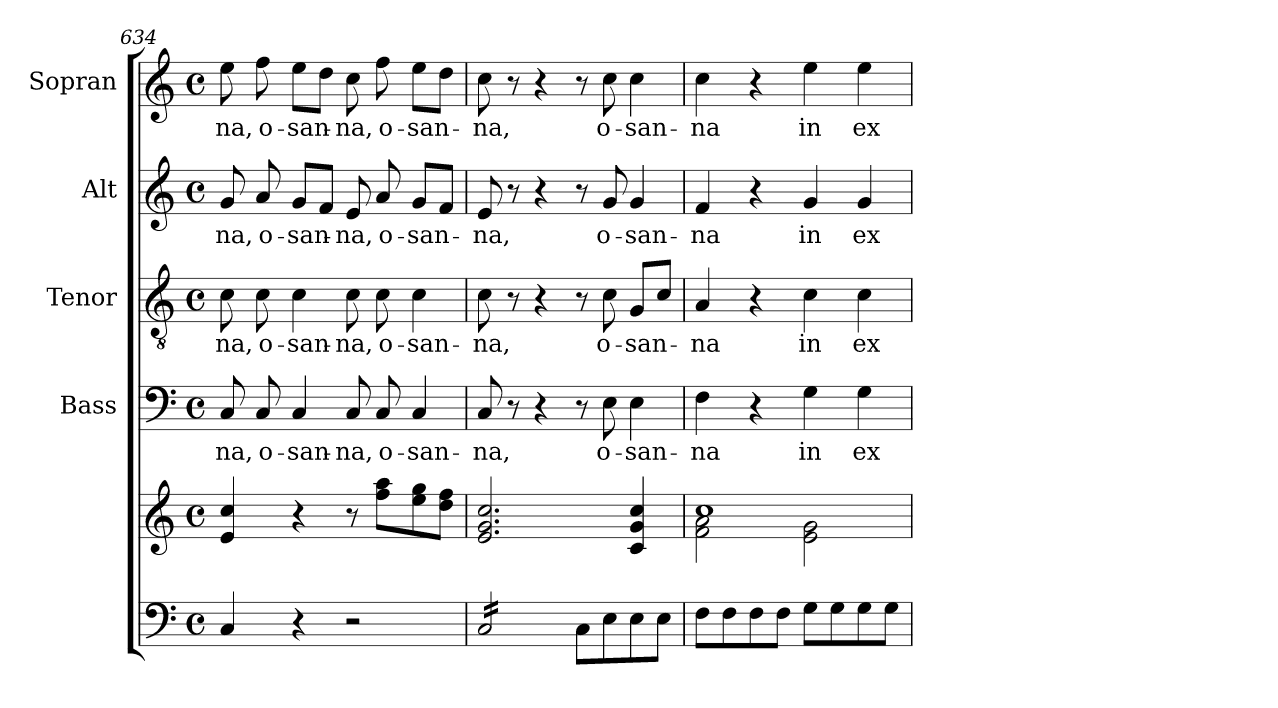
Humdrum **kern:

**kern	**kern	**kern	**text	**kern	**text	**kern	**text	**kern	**text
*part5	*part5	*part4	*part4	*part3	*part3	*part2	*part2	*part1	*part1
*staff6	*staff5	*staff4	*staff4	*staff3	*staff3	*staff2	*staff2	*staff1	*staff1
*	*	*I"Bass	*	*I"Tenor	*	*I"Alt	*	*I"Sopran	*
*	*	*I'B.	*	*I'T.	*	*I'A.	*	*I'S.	*
!!LO:LB:g=z
*clefF4	*clefG2	*clefF4	*	*clefGv2	*	*clefG2	*	*clefG2	*
*k[]	*k[]	*k[]	*	*k[]	*	*k[]	*	*k[]	*
*C:	*C:	*C:	*	*C:	*	*C:	*	*C:	*
*M4/4	*M4/4	*M4/4	*	*M4/4	*	*M4/4	*	*M4/4	*
*met(c)	*met(c)	*met(c)	*	*met(c)	*	*met(c)	*	*met(c)	*
=634	=634	=634	=634	=634	=634	=634	=634	=634	=634
!	!	!	!LO:LY:b	!	!LO:LY:b	!	!LO:LY:b	!	!LO:LY:b
4C/	4e/ 4cc/	8C/	-na,	8c\	-na,	8g/	-na,	8ee\	-na,
!	!	!	!LO:LY:b	!	!LO:LY:b	!	!LO:LY:b	!	!LO:LY:b
.	.	8C/	o-	8c\	o-	8a/	o-	8ff\	o-
!	!	!	!LO:LY:b	!	!LO:LY:b	!	!LO:LY:b	!	!LO:LY:b
4r	4r	4C/	-san-	4c\	-san-	8g/L	-san-	8ee\L	-san-
.	.	.	.	.	.	8f/J	.	8dd\J	.
!	!	!	!LO:LY:b	!	!LO:LY:b	!	!LO:LY:b	!	!LO:LY:b
2r	8r	8C/	-na,	8c\	-na,	8e/	-na,	8cc\	-na,
!	!	!	!LO:LY:b	!	!LO:LY:b	!	!LO:LY:b	!	!LO:LY:b
.	8ff\ 8aa\L	8C/	o-	8c\	o-	8a/	o-	8ff\	o-
!	!	!	!LO:LY:b	!	!LO:LY:b	!	!LO:LY:b	!	!LO:LY:b
.	8ee\ 8gg\	4C/	-san-	4c\	-san-	8g/L	-san-	8ee\L	-san-
.	8dd\ 8ff\J	.	.	.	.	8f/J	.	8dd\J	.
=635	=635	=635	=635	=635	=635	=635	=635	=635	=635
!	!	!	!LO:LY:b	!	!LO:LY:b	!	!LO:LY:b	!	!LO:LY:b
*tremolo	*	*	*	*	*	*	*	*	*
16C/LL	2.e/ 2.g/ 2.cc/	8C/	-na,	8c\	-na,	8e/	-na,	8cc\	-na,
16C/	.	.	.	.	.	.	.	.	.
16C/	.	8r	.	8r	.	8r	.	8r	.
16C/	.	.	.	.	.	.	.	.	.
16C/	.	4r	.	4r	.	4r	.	4r	.
16C/	.	.	.	.	.	.	.	.	.
16C/	.	.	.	.	.	.	.	.	.
16C/JJ	.	.	.	.	.	.	.	.	.
*Xtremolo	*	*	*	*	*	*	*	*	*
8C\L	.	8r	.	8r	.	8r	.	8r	.
!	!	!	!LO:LY:b	!	!LO:LY:b	!	!LO:LY:b	!	!LO:LY:b
8E\	.	8E\	o-	8c\	o-	8g/	o-	8cc\	o-
!	!	!	!LO:LY:b	!	!LO:LY:b	!	!LO:LY:b	!	!LO:LY:b
8E\	4c/ 4g/ 4cc/	4E\	-san-	8G/L	-san-	4g/	-san-	4cc\	-san-
8E\J	.	.	.	8c/J	.	.	.	.	.
=636	=636	=636	=636	=636	=636	=636	=636	=636	=636
*	*^	*	*	*	*	*	*	*	*
!	!	!	!	!LO:LY:b	!	!LO:LY:b	!	!LO:LY:b	!	!LO:LY:b
8F\L	1cc	2f\ 2a\	4F\	-na	4A/	-na	4f/	-na	4cc\	-na
8F\	.	.	.	.	.	.	.	.	.	.
8F\	.	.	4r	.	4r	.	4r	.	4r	.
8F\J	.	.	.	.	.	.	.	.	.	.
!	!	!	!	!LO:LY:b	!	!LO:LY:b	!	!LO:LY:b	!	!LO:LY:b
8G\L	.	2e\ 2g\	4G\	in	4c\	in	4g/	in	4ee\	in
8G\	.	.	.	.	.	.	.	.	.	.
!	!	!	!	!LO:LY:b	!	!LO:LY:b	!	!LO:LY:b	!	!LO:LY:b
8G\	.	.	4G\	ex-	4c\	ex-	4g/	ex-	4ee\	ex-
8G\J	.	.	.	.	.	.	.	.	.	.
*	*v	*v	*	*	*	*	*	*	*	*
=	=	=	=	=	=	=	=	=	=
*-	*-	*-	*-	*-	*-	*-	*-	*-	*-
